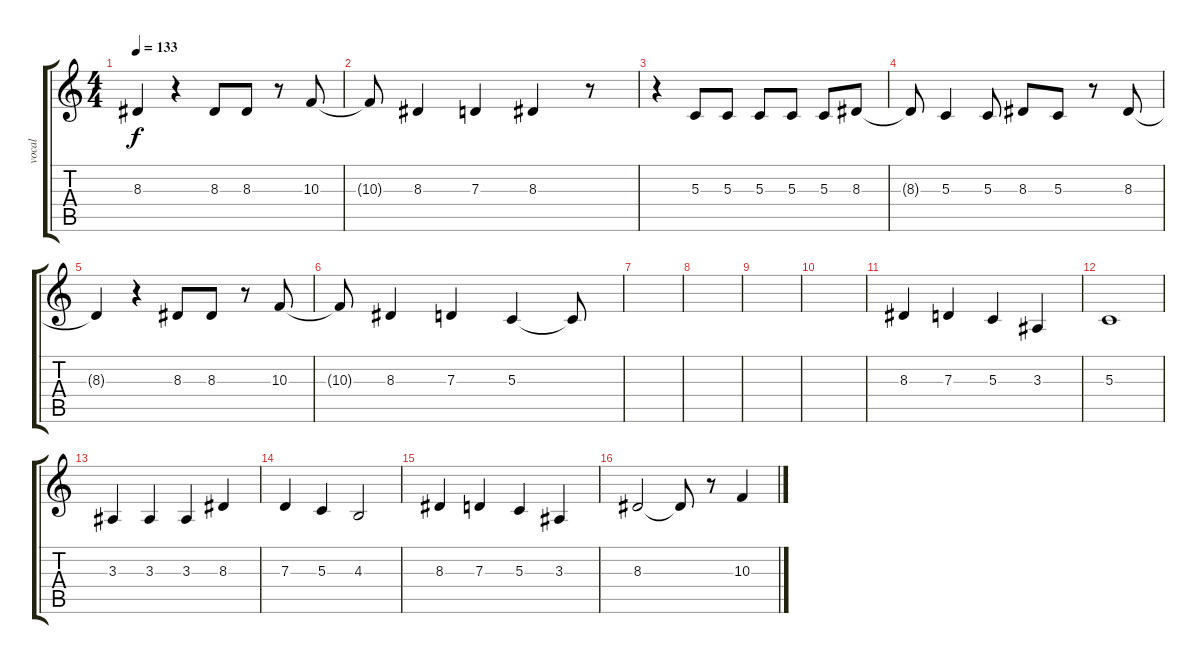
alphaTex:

\track ("vocal" "vocal") {instrument oboe}
\staff {score tabs}
\tuning (E4 B3 G3 D3 A2 E2) {hide}
\ts (4 4)
\tempo 133
\clef g2
\ks c
8.3{t}.4{dy f} r.4 8.3.8 8.3.8 r.8 10.3.8 |
10.3{t}.8 8.3.4 7.3.4 8.3.4 r.8 |
r.4 5.3.8 5.3.8 5.3.8 5.3.8 5.3.8 8.3.8 |
8.3{t}.8 5.3.4 5.3.8 8.3.8 5.3.8 r.8 8.3.8 |
8.3{t}.4 r.4 8.3.8 8.3.8 r.8 10.3.8 |
10.3{t}.8 8.3.4 7.3.4 5.3.4 5.3{t}.8 |
|
|
|
|
8.3.4 7.3.4 5.3.4 3.3.4 |
5.3.1 |
3.3.4 3.3.4 3.3.4 8.3.4 |
7.3.4 5.3.4 4.3.2 |
8.3.4 7.3.4 5.3.4 3.3.4 |
8.3.2 8.3{t}.8 r.8 10.3.4
